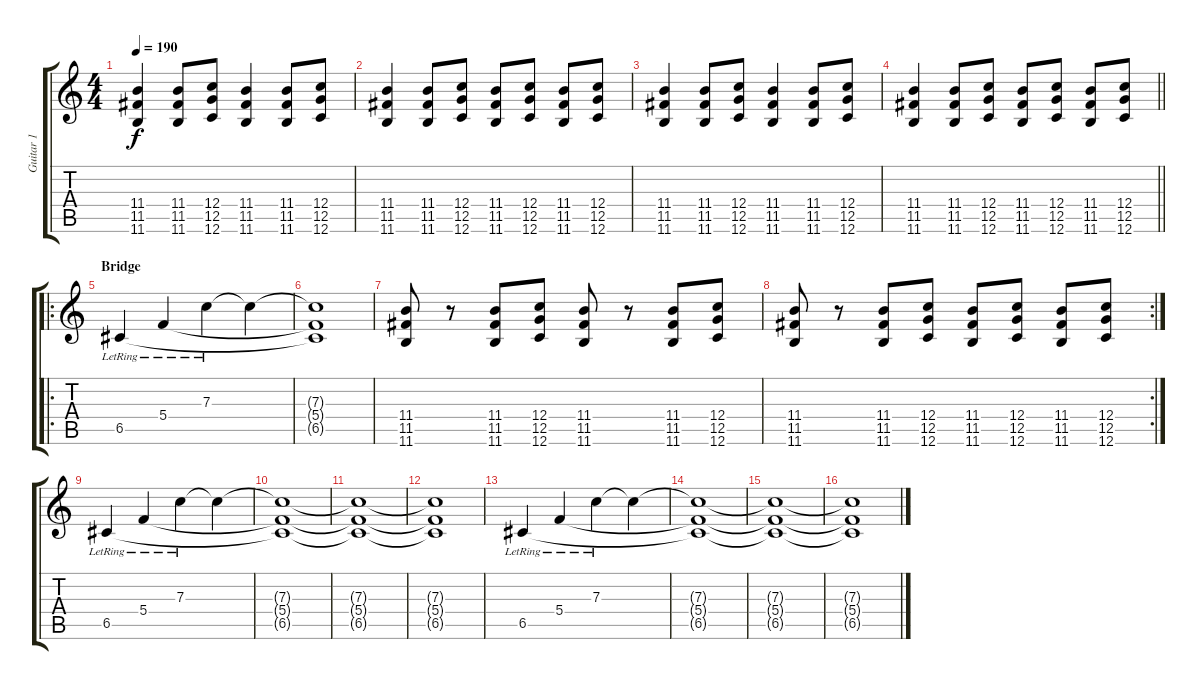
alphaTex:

\track ("Guitar 1" "Guitar 1") {instrument distortionguitar}
\staff {score tabs}
\tuning (D4 A3 F3 C3 G2 C2) {hide}
\ts (4 4)
\tempo 190
\clef g2
\ks c
(11.4 11.5 11.6).4{dy f} (11.4 11.5 11.6).8 (12.4 12.5 12.6).8 (11.4 11.5 11.6).4 (11.4 11.5 11.6).8 (12.4 12.5 12.6).8 |
(11.4 11.5 11.6).4 (11.4 11.5 11.6).8 (12.4 12.5 12.6).8 (11.4 11.5 11.6).8 (12.4 12.5 12.6).8 (11.4 11.5 11.6).8 (12.4 12.5 12.6).8 |
(11.4 11.5 11.6).4 (11.4 11.5 11.6).8 (12.4 12.5 12.6).8 (11.4 11.5 11.6).4 (11.4 11.5 11.6).8 (12.4 12.5 12.6).8 |
\barLineRight lightlight
(11.4 11.5 11.6).4 (11.4 11.5 11.6).8 (12.4 12.5 12.6).8 (11.4 11.5 11.6).8 (12.4 12.5 12.6).8 (11.4 11.5 11.6).8 (12.4 12.5 12.6).8 |
\ro
\section ("" "Bridge")
6.5{lr}.4{volume 10 instrument overdrivenguitar} 5.4{lr}.4 7.3{lr}.4 7.3{t}.4 |
(7.3{t} 5.4{t} 6.5{t}).1 |
(11.4 11.5 11.6).8{volume 16 instrument distortionguitar} r.8 (11.4 11.5 11.6).8 (12.4 12.5 12.6).8 (11.4 11.5 11.6).8 r.8 (11.4 11.5 11.6).8 (12.4 12.5 12.6).8 |
\rc 2
(11.4 11.5 11.6).8 r.8 (11.4 11.5 11.6).8 (12.4 12.5 12.6).8 (11.4 11.5 11.6).8 (12.4 12.5 12.6).8 (11.4 11.5 11.6).8 (12.4 12.5 12.6).8 |
6.5{lr}.4{volume 0 instrument overdrivenguitar} 5.4{lr}.4 7.3{lr}.4 7.3{t}.4 |
(7.3{t} 5.4{t} 6.5{t}).1 |
(7.3{t} 5.4{t} 6.5{t}).1 |
(7.3{t} 5.4{t} 6.5{t}).1 |
6.5{lr}.4{volume 16} 5.4{lr}.4{volume 0} 7.3{lr}.4 7.3{t}.4 |
(7.3{t} 5.4{t} 6.5{t}).1 |
(7.3{t} 5.4{t} 6.5{t}).1 |
(7.3{t} 5.4{t} 6.5{t}).1
